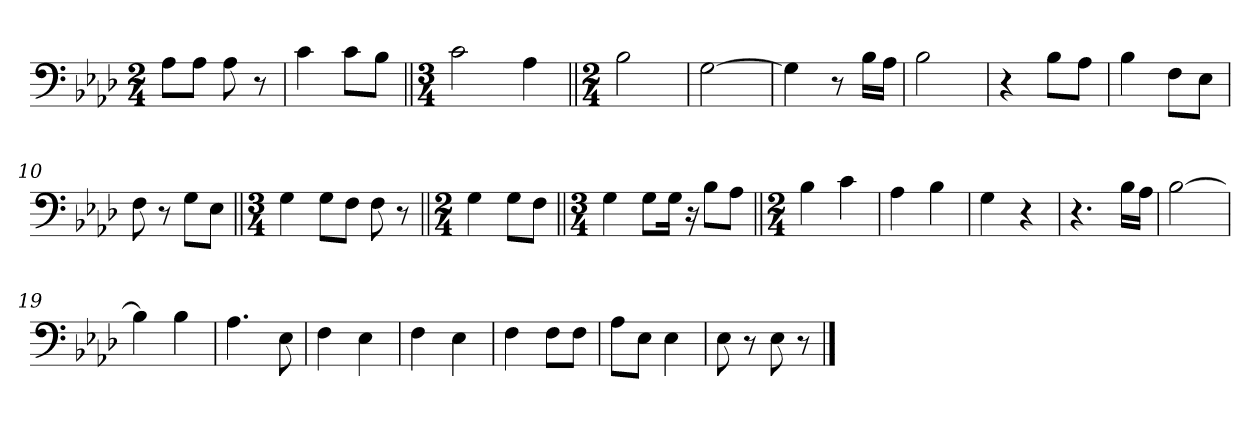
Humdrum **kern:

**kern
*part1
*staff1
*clefF4
*k[b-e-a-d-]
*M2/4
=1
8A-\L
8A-\J
8A-\
8r
=2
4c\
8c\L
8B-\J
=3||
*M3/4
2c\
4A-\
=4||
*M2/4
2B-\
=5
[2G\
=6
4G\]
8r
16B-\LL
16A-\JJ
=7
2B-\
=8
4r
8B-\L
8A-\J
=9
4B-\
8F\L
8E-\J
=10
8F\
8r
8G\L
8E-\J
=11||
*M3/4
4G\
8G\L
8F\J
8F\
8r
=12||
*M2/4
4G\
8G\L
8F\J
=13||
*M3/4
4G\
8G\L
16G\Jk
16r
8B-\L
8A-\J
=14||
*M2/4
4B-\
4c\
=15
4A-\
4B-\
=16
4G\
4r
=17
4.r
16B-\LL
16A-\JJ
=18
[2B-\
=19
4B-\]
4B-\
=20
4.A-\
8E-\
=21
4F\
4E-\
=22
4F\
4E-\
=23
4F\
8F\L
8F\J
=24
8A-\L
8E-\J
4E-\
=25
8E-\
8r
8E-\
8r
==
*-
